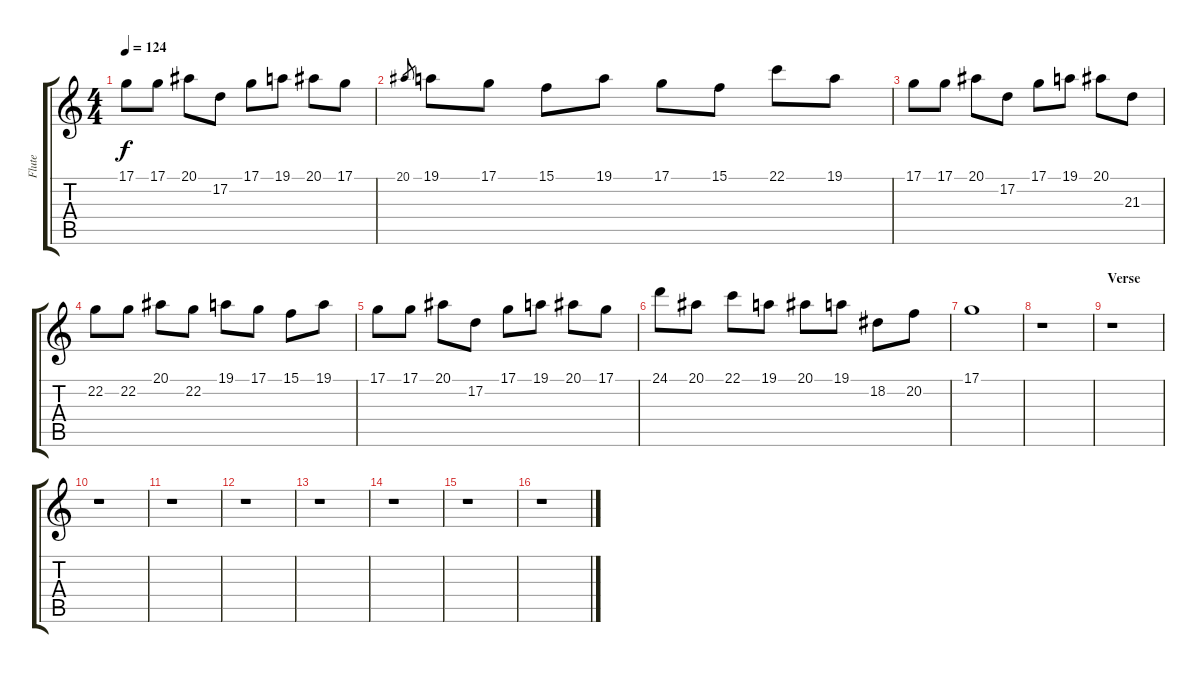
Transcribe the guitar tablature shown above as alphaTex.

\track ("Flute" "Flute") {instrument flute}
\staff {score tabs}
\tuning (D4 A3 F3 C3 G2 D2) {hide}
\ts (4 4)
\tempo 124
\clef g2
\ks c
17.1.8{dy f} 17.1.8 20.1.8 17.2.8 17.1.8 19.1.8 20.1.8 17.1.8 |
20.1.8{gr} 19.1.8 17.1.8 15.1.8 19.1.8 17.1.8 15.1.8 22.1.8 19.1.8 |
17.1.8 17.1.8 20.1.8 17.2.8 17.1.8 19.1.8 20.1.8 21.3.8 |
22.2.8 22.2.8 20.1.8 22.2.8 19.1.8 17.1.8 15.1.8 19.1.8 |
17.1.8 17.1.8 20.1.8 17.2.8 17.1.8 19.1.8 20.1.8 17.1.8 |
24.1.8 20.1.8 22.1.8 19.1.8 20.1.8 19.1.8 18.2.8 20.2.8 |
17.1.1 |
r.1 |
\section ("" "Verse")
r.1 |
r.1 |
r.1 |
r.1 |
r.1 |
r.1 |
r.1 |
r.1
